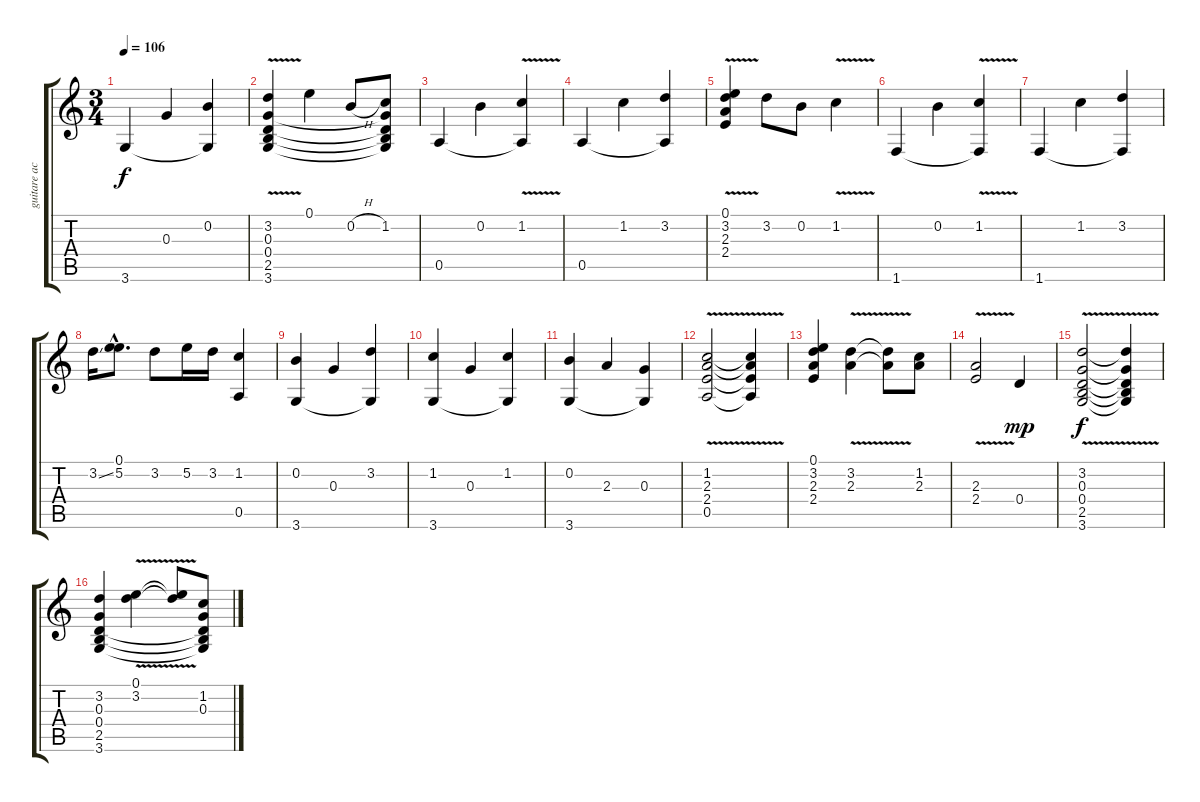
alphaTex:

\track ("guitare acoustique" "guitare ac") {instrument acousticguitarnylon}
\staff {score tabs}
\tuning (E4 B3 G3 D3 A2 E2) {hide}
\ts (3 4)
\tempo 106
\clef g2
\ks c
3.6.4{dy f} 0.3.4 (0.2 3.6{t}).4 |
(3.2{v} 0.3 0.4 2.5 3.6).4 0.1.4 0.2{h}.8 (1.2 0.3{t} 0.4{t} 2.5{t} 3.6{t}).8 |
0.5.4 0.2.4 (1.2{v} 0.5{t}).4 |
0.5.4 1.2.4 (3.2 0.5{t}).4 |
(0.1{v} 3.2 2.3 2.4).4 3.2.8 0.2.8 1.2{v}.4 |
1.6.4 0.2.4 (1.2{v} 1.6{t}).4 |
1.6.4 1.2.4 (3.2 1.6{t}).4 |
3.2{ss}.16 (0.1{hac} 5.2{hac}).8{d} 3.2.8 5.2.16 3.2.16 (1.2 0.5).4 |
(0.2 3.6).4 0.3.4 (3.2 3.6{t}).4 |
(1.2 3.6).4 0.3.4 (1.2 3.6{t}).4 |
(0.2 3.6).4 2.3.4 (0.3 3.6{t}).4 |
(1.2 2.3 2.4{v} 0.5).2 (1.2{t} 2.3{t} 2.4{t} 0.5{t}).4 |
(0.1 3.2 2.3 2.4).4 (3.2{v} 2.3).4 (3.2{t} 2.3{t}).8 (1.2 2.3).8 |
(2.3{v} 2.4).2 0.4.4{dy mp} |
(3.2 0.3 0.4 2.5 3.6{v}).2{dy f} (3.2{t} 0.3{t} 0.4{t} 2.5{t} 3.6{t}).4 |
(3.2 0.3 0.4 2.5 3.6).4 (0.1{v} 3.2).4 (0.1{t} 3.2{t}).8 (1.2 0.3 0.4{t} 2.5{t} 3.6{t}).8
